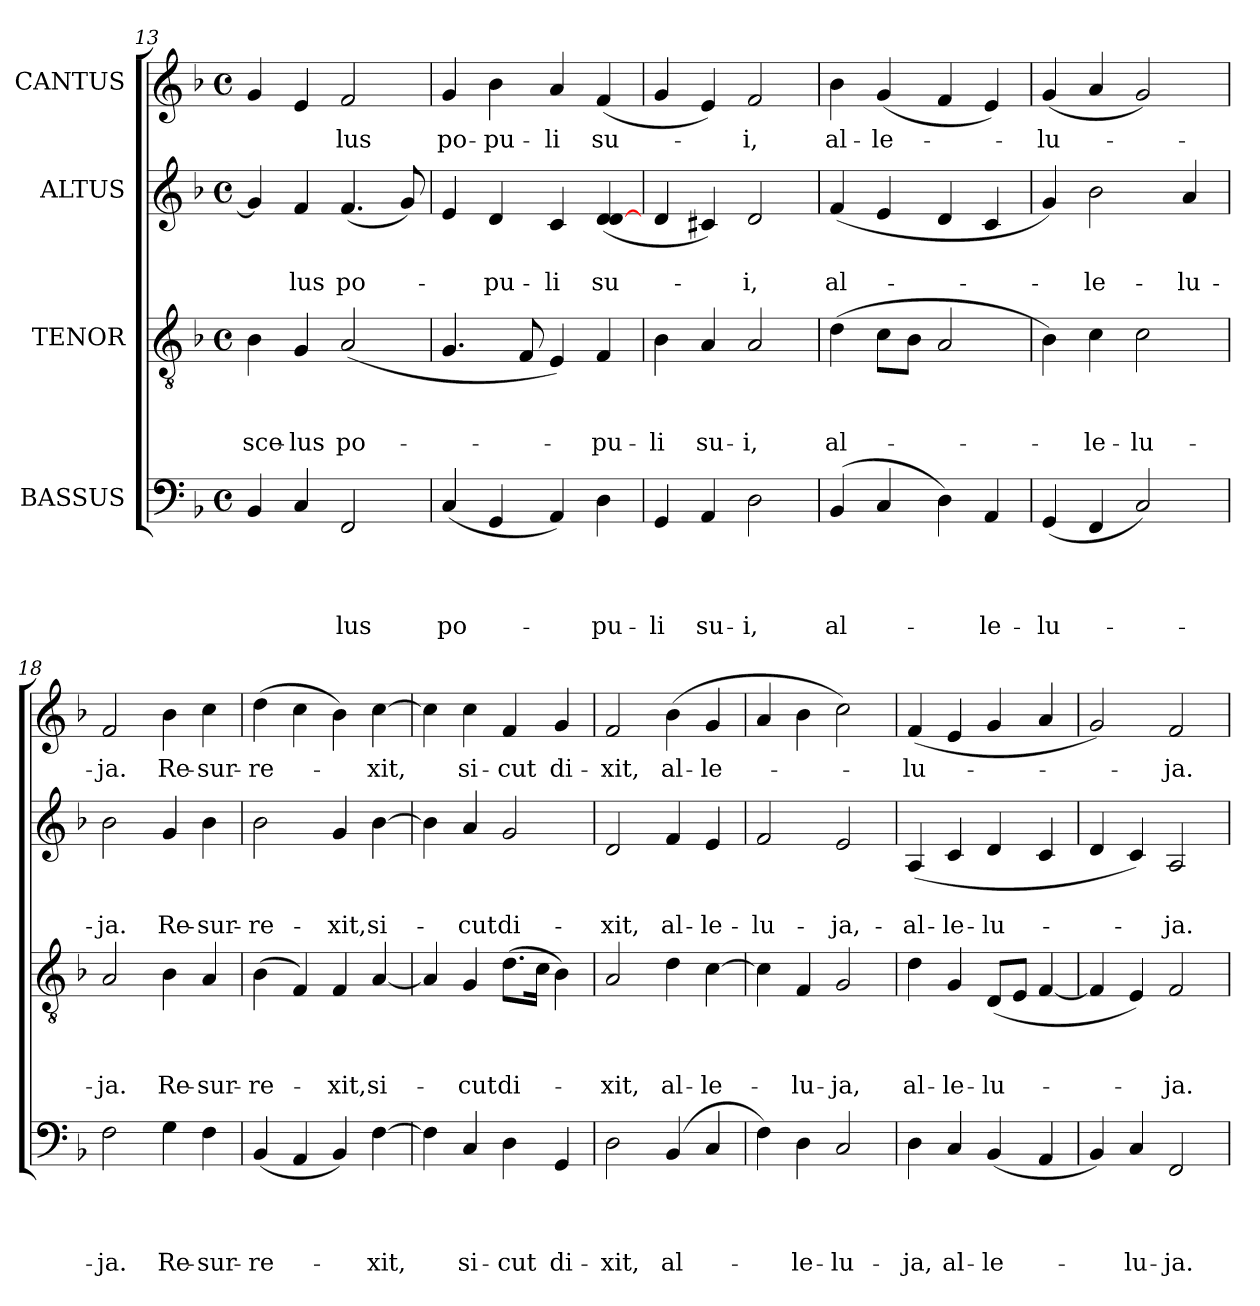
**kern	**text	**text	**text	**text	**kern	**text	**text	**text	**kern	**text	**text	**kern	**text
*part4	*part4	*part4	*part4	*part4	*part3	*part3	*part3	*part3	*part2	*part2	*part2	*part1	*part1
*staff4	*staff4	*staff4	*staff4	*staff4	*staff3	*staff3	*staff3	*staff3	*staff2	*staff2	*staff2	*staff1	*staff1
*I"BASSUS	*	*	*	*	*I"TENOR	*	*	*	*I"ALTUS	*	*	*I"CANTUS	*
*clefF4	*	*	*	*	*clefGv2	*	*	*	*clefG2	*	*	*clefG2	*
*k[b-]	*	*	*	*	*k[b-]	*	*	*	*k[b-]	*	*	*k[b-]	*
*F:	*	*	*	*	*F:	*	*	*	*F:	*	*	*F:	*
*M4/4	*	*	*	*	*M4/4	*	*	*	*M4/4	*	*	*M4/4	*
*met(c)	*	*	*	*	*met(c)	*	*	*	*met(c)	*	*	*met(c)	*
=13	=13	=13	=13	=13	=13	=13	=13	=13	=13	=13	=13	=13	=13
!	!	!	!	!	!	!	!	!LO:LY:b	!	!	!	!	!
4BB-/	.	.	.	.	4B-\	.	.	sce-	4g/]	.	.	4g/	.
!	!	!	!	!	!	!	!	!LO:LY:b	!	!	!LO:LY:b	!	!
4C/	.	.	.	.	4G/	.	.	-lus	4f/	.	-lus	4e/	.
!	!	!	!	!LO:LY:b	!	!	!	!LO:LY:b	!	!	!LO:LY:b	!	!LO:LY:b
2FF/	.	.	.	-lus	(<2A/	.	.	po-	(<4.f/	.	po-	2f/	-lus
.	.	.	.	.	.	.	.	.	8g/)	.	.	.	.
!!LO:PB:g=z
=14	=14	=14	=14	=14	=14	=14	=14	=14	=14	=14	=14	=14	=14
!	!	!	!	!LO:LY:b	!	!	!	!	!	!	!	!	!LO:LY:b
(<4C/	.	.	.	po-	4.G/	.	.	.	4e/	.	.	4g/	po-
!	!	!	!	!	!	!	!	!	!	!	!LO:LY:b	!	!LO:LY:b
4GG/	.	.	.	.	.	.	.	.	4d/	.	-pu-	4b-\	-pu-
.	.	.	.	.	8F/	.	.	.	.	.	.	.	.
!	!	!	!	!	!	!	!	!	!	!	!LO:LY:b	!	!LO:LY:b
4AA/)	.	.	.	.	4E/)	.	.	.	4c/	.	-li	4a/	-li
!	!	!	!	!LO:LY:b	!	!	!	!LO:LY:b	!	!	!LO:LY:b	!	!LO:LY:b
4D\	.	.	.	-pu-	4F/	.	.	-pu-	(<4d/ [<4d/	.	su-	(<4f/	su-
=15	=15	=15	=15	=15	=15	=15	=15	=15	=15	=15	=15	=15	=15
!	!	!	!	!LO:LY:b	!	!	!	!LO:LY:b	!	!	!	!	!
4GG/	.	.	.	-li	4B-\	.	.	-li	4d/	.	.	4g/	.
!	!	!	!	!LO:LY:b	!	!	!	!LO:LY:b	!	!	!	!	!
4AA/	.	.	.	su-	4A/	.	.	su-	4c#X/)	.	.	4e/)	.
!	!	!	!	!LO:LY:b	!	!	!	!LO:LY:b	!	!	!LO:LY:b	!	!LO:LY:b
2D\	.	.	.	-i,	2A/	.	.	-i,	2d/	.	-i,	2f/	-i,
=16	=16	=16	=16	=16	=16	=16	=16	=16	=16	=16	=16	=16	=16
!	!	!	!	!LO:LY:b	!	!	!	!LO:LY:b	!	!	!LO:LY:b	!	!LO:LY:b
(>4BB-/	.	.	.	al-	(>4d\	.	.	al-	(<4f/	.	al-	4b-\	al-
!	!	!	!	!	!	!	!	!	!	!	!	!	!LO:LY:b
4C/	.	.	.	.	8c\L	.	.	.	4e/	.	.	(<4g/	-le-
.	.	.	.	.	8B-\J	.	.	.	.	.	.	.	.
4D\)	.	.	.	.	2A/	.	.	.	4d/	.	.	4f/	.
!	!	!	!	!LO:LY:b	!	!	!	!	!	!	!	!	!
4AA/	.	.	.	-le-	.	.	.	.	4c/	.	.	4e/)	.
=17	=17	=17	=17	=17	=17	=17	=17	=17	=17	=17	=17	=17	=17
!	!	!	!	!LO:LY:b	!	!	!	!	!	!	!	!	!LO:LY:b
(<4GG/	.	.	.	-lu-	4B-\)	.	.	.	4g/)	.	.	(<4g/	-lu-
!	!	!	!	!	!	!	!	!LO:LY:b	!	!	!LO:LY:b	!	!
4FF/	.	.	.	.	4c\	.	.	-le-	2b-\	.	-le-	4a/	.
!	!	!	!	!	!	!	!	!LO:LY:b	!	!	!	!	!
2C/)	.	.	.	.	2c\	.	.	-lu-	.	.	.	2g/)	.
!	!	!	!	!	!	!	!	!	!	!	!LO:LY:b	!	!
.	.	.	.	.	.	.	.	.	4a/	.	-lu-	.	.
=18	=18	=18	=18	=18	=18	=18	=18	=18	=18	=18	=18	=18	=18
!	!	!	!	!LO:LY:b	!	!	!	!LO:LY:b	!	!	!LO:LY:b	!	!LO:LY:b
2F\	.	.	.	-ja.	2A/	.	.	-ja.	2b-\	.	-ja.	2f/	-ja.
!	!	!	!	!LO:LY:b	!	!	!	!LO:LY:b	!	!	!LO:LY:b	!	!LO:LY:b
4G\	.	.	.	Re-	4B-\	.	.	Re-	4g/	.	Re-	4b-\	Re-
!	!	!	!	!LO:LY:b	!	!	!	!LO:LY:b	!	!	!LO:LY:b	!	!LO:LY:b
4F\	.	.	.	-sur-	4A/	.	.	-sur-	4b-\	.	-sur-	4cc\	-sur-
=19	=19	=19	=19	=19	=19	=19	=19	=19	=19	=19	=19	=19	=19
!	!	!	!	!LO:LY:b	!	!	!	!LO:LY:b	!	!	!LO:LY:b	!	!LO:LY:b
(<4BB-/	.	.	.	-re-	(>4B-\	.	.	-re-	2b-\	.	-re-	(>4dd\	-re-
4AA/	.	.	.	.	4F/)	.	.	.	.	.	.	4cc\	.
!	!	!	!	!	!	!	!	!LO:LY:b	!	!	!LO:LY:b	!	!
4BB-/)	.	.	.	.	4F/	.	.	-xit,	4g/	.	-xit,	4b-\)	.
!	!	!	!	!LO:LY:b	!	!	!	!LO:LY:b	!	!	!LO:LY:b	!	!LO:LY:b
[>4F\	.	.	.	-xit,	[<4A/	.	.	si-	[<4b-\	.	si-	[>4cc\	-xit,
=20	=20	=20	=20	=20	=20	=20	=20	=20	=20	=20	=20	=20	=20
4F\]	.	.	.	.	4A/]	.	.	.	4b-\]	.	.	4cc\]	.
!	!	!	!	!LO:LY:b	!	!	!	!LO:LY:b	!	!	!LO:LY:b	!	!LO:LY:b
4C/	.	.	.	si-	4G/	.	.	-cut	4a/	.	-cut	4cc\	si-
!	!	!	!	!LO:LY:b	!	!	!	!LO:LY:b	!	!	!LO:LY:b	!	!LO:LY:b
4D\	.	.	.	-cut	(>8.d\L	.	.	di-	2g/	.	di-	4f/	-cut
.	.	.	.	.	16c\Jk	.	.	.	.	.	.	.	.
!	!	!	!	!LO:LY:b	!	!	!	!	!	!	!	!	!LO:LY:b
4GG/	.	.	.	di-	4B-\)	.	.	.	.	.	.	4g/	di-
!!LO:LB:g=z
=21	=21	=21	=21	=21	=21	=21	=21	=21	=21	=21	=21	=21	=21
!	!	!	!	!LO:LY:b	!	!	!	!LO:LY:b	!	!	!LO:LY:b	!	!LO:LY:b
2D\	.	.	.	-xit,	2A/	.	.	-xit,	2d/	.	-xit,	2f/	-xit,
!	!	!	!	!LO:LY:b	!	!	!	!LO:LY:b	!	!	!LO:LY:b	!	!LO:LY:b
(>4BB-/	.	.	.	al-	4d\	.	.	al-	4f/	.	al-	(>4b-\	al-
!	!	!	!	!	!	!	!	!LO:LY:b	!	!	!LO:LY:b	!	!LO:LY:b
4C/	.	.	.	.	[>4c\	.	.	-le-	4e/	.	-le-	4g/	-le-
=22	=22	=22	=22	=22	=22	=22	=22	=22	=22	=22	=22	=22	=22
!	!	!	!	!	!	!	!	!	!	!	!LO:LY:b	!	!
4F\)	.	.	.	.	4c\]	.	.	.	2f/	.	-lu-	4a/	.
!	!	!	!	!LO:LY:b	!	!	!	!LO:LY:b	!	!	!	!	!
4D\	.	.	.	-le-	4F/	.	.	-lu-	.	.	.	4b-\	.
!	!	!	!	!LO:LY:b	!	!	!	!LO:LY:b	!	!	!LO:LY:b	!	!
2C/	.	.	.	-lu-	2G/	.	.	-ja,	2e/	.	-ja,-	2cc\)	.
=23	=23	=23	=23	=23	=23	=23	=23	=23	=23	=23	=23	=23	=23
!	!	!	!	!LO:LY:b	!	!	!	!LO:LY:b	!	!	!LO:LY:b	!	!LO:LY:b
4D\	.	.	.	-ja,	4d\	.	.	al-	(4A/	.	-al-	(<4f/	-lu-
!	!	!	!	!LO:LY:b	!	!	!	!LO:LY:b	!	!	!LO:LY:b	!	!
4C/	.	.	.	al-	4G/	.	.	-le-	4c/	.	-le-	4e/	.
!	!	!	!	!LO:LY:b	!	!	!	!LO:LY:b	!	!	!LO:LY:b	!	!
(<4BB-/	.	.	.	-le-	(<8D/L	.	.	-lu-	4d/	.	-lu-	4g/	.
.	.	.	.	.	8E/J	.	.	.	.	.	.	.	.
4AA/	.	.	.	.	[<4F/	.	.	.	4c/	.	.	4a/	.
=24	=24	=24	=24	=24	=24	=24	=24	=24	=24	=24	=24	=24	=24
4BB-/)	.	.	.	.	4F/]	.	.	.	4d/	.	.	2g/)	.
!	!	!	!	!LO:LY:b	!	!	!	!	!	!	!	!	!
4C/	.	.	.	-lu-	4E/)	.	.	.	4c/)	.	.	.	.
!	!	!	!	!LO:LY:b	!	!	!	!LO:LY:b	!	!	!LO:LY:b	!	!LO:LY:b
2FF/	.	.	.	-ja.	2F/	.	.	-ja.	2A/	.	-ja.	2f/	-ja.
=	=	=	=	=	=	=	=	=	=	=	=	=	=
*-	*-	*-	*-	*-	*-	*-	*-	*-	*-	*-	*-	*-	*-
